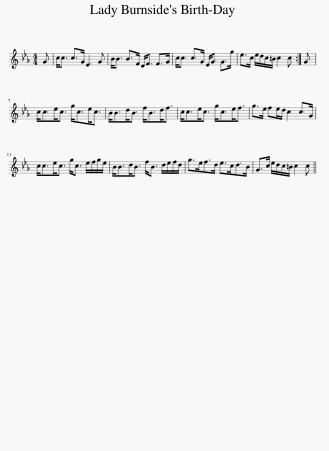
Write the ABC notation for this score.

X:1
L:1/8
M:4/4
I:linebreak $
K:Cmin
V:1 treble
V:1
 G | c<c c>G E3 G | B<B B>F D<F F>G | c<c c>G E<G G>g | e>c e/d/c/=B/ c2 c :| %5
 G |$ c<ce<c g<ce<c | B<Bd<B f<Bd<f | c<ce<c g<ce<f | g>e fe/d/ c2 c>G |$ %10
 c<ce<c g<c e/f/g/e/ | B<Bd<B f<B d/e/f/d/ | g>ef>d e>cd>B | G>c e/d/c/=B/ c2 c || %14
